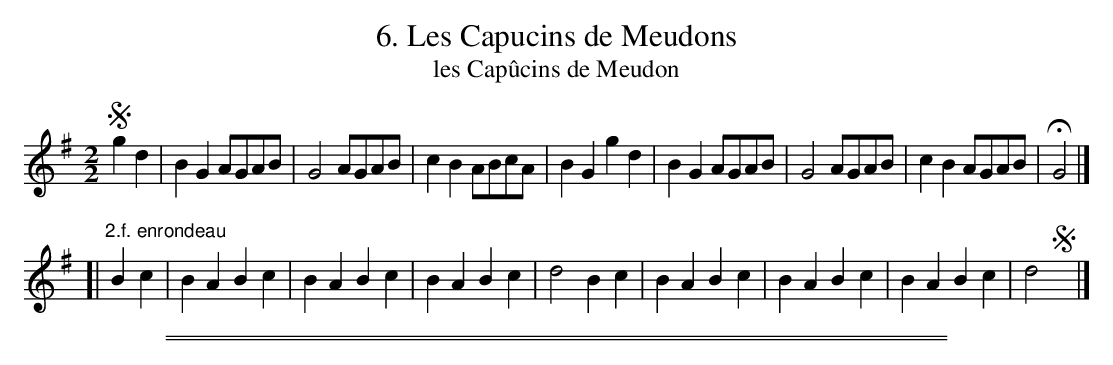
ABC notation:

X:1
T: 6. Les Capucins de Meudons
T: les Cap\^ucins de Meudon
M: 2/2
L: 1/8
K: G
!segno!g2d2 |\
B2G2 AGAB | G4 AGAB | c2B2 ABcA | B2G2 g2d2 |\
B2G2 AGAB | G4 AGAB | c2B2 AGAB | HG4 |]
[| "2.f. enrondeau"B2c2 |\
B2A2 B2c2 | B2A2 B2c2 | B2A2 B2c2 | d4 B2c2 |\
B2A2 B2c2 | B2A2 B2c2 | B2A2 B2c2 | d4 !segno!y|]
